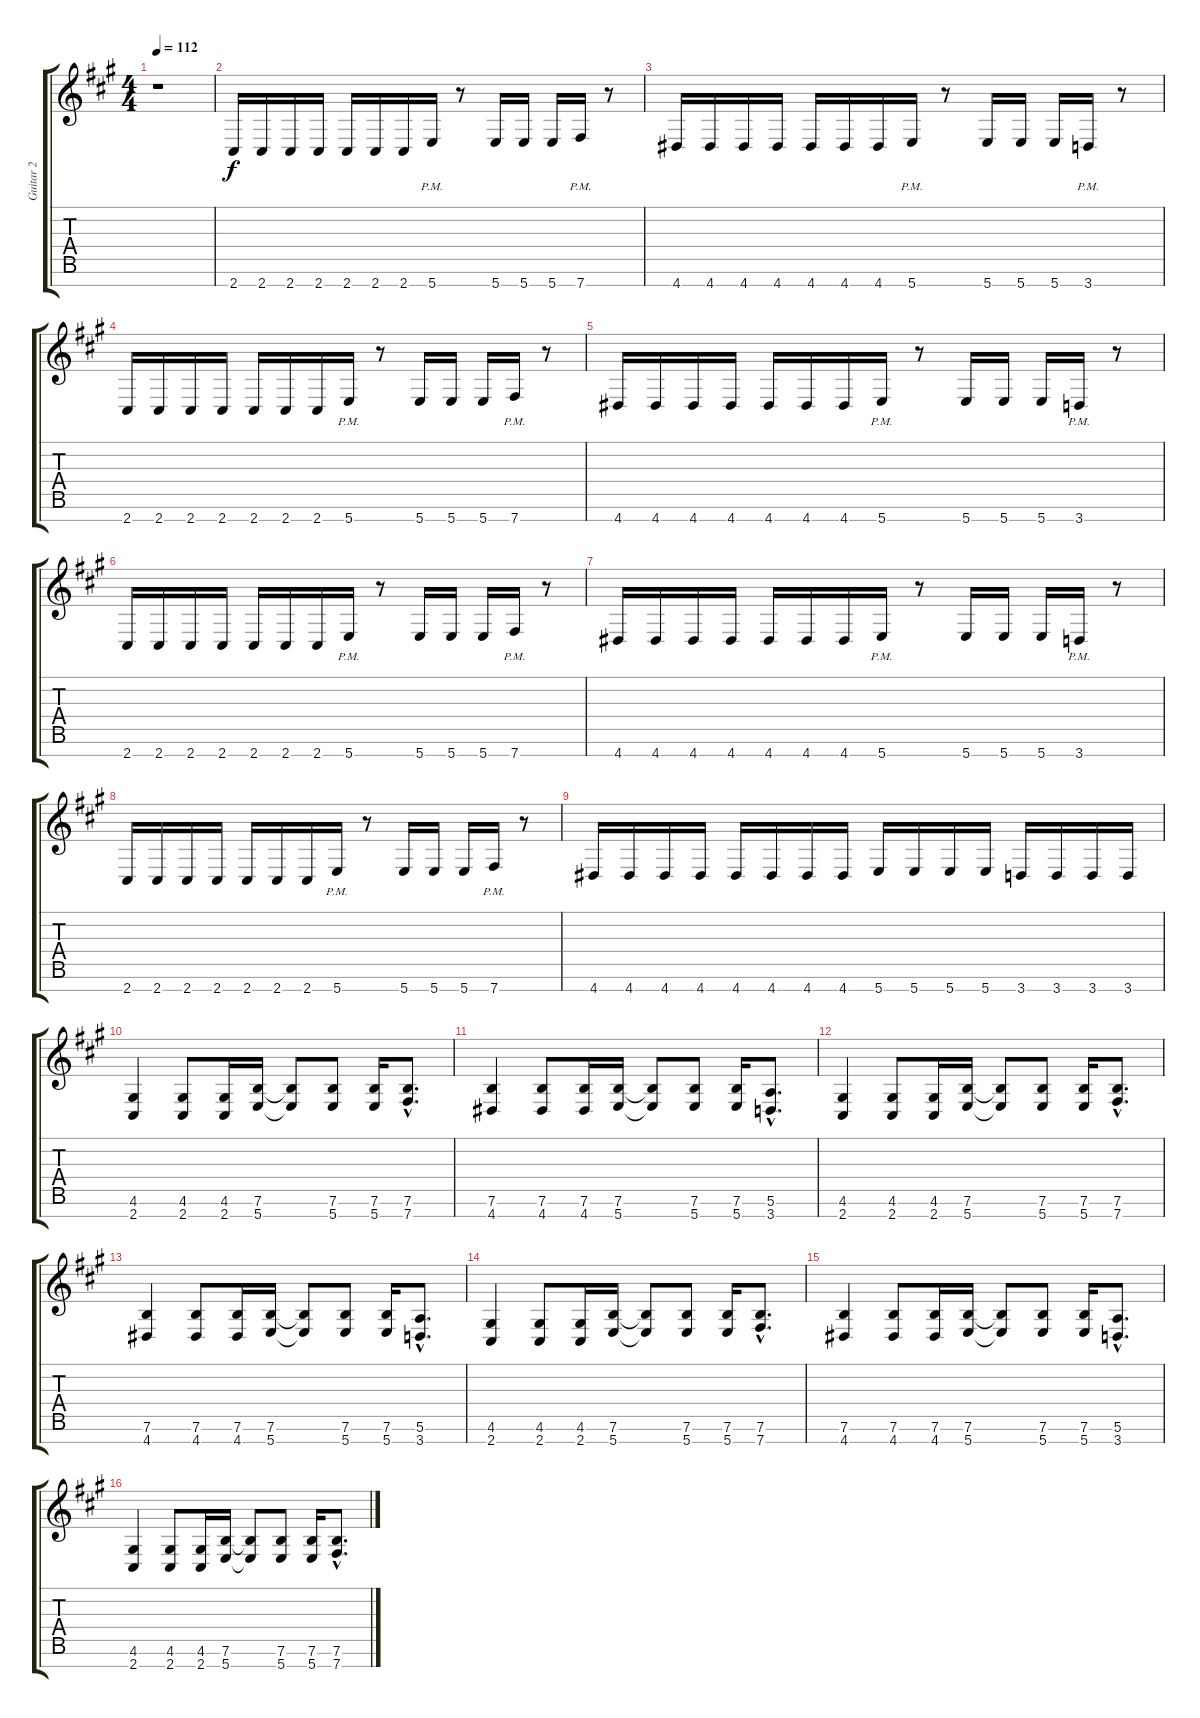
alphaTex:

\track ("Guitar 2" "Guitar 2") {instrument overdrivenguitar}
\staff {score tabs}
\tuning (E4 B3 G3 D3 A2 E2 B1) {hide}
\ts (4 4)
\tempo 112
\clef g2
\ks f#minor
r.1{dy f instrument overdrivenguitar} |
2.7.16 2.7.16 2.7.16 2.7.16 2.7.16 2.7.16 2.7.16 5.7{pm}.16 r.8 5.7.16 5.7.16 5.7.16 7.7{pm}.16 r.8 |
4.7.16 4.7.16 4.7.16 4.7.16 4.7.16 4.7.16 4.7.16 5.7{pm}.16 r.8 5.7.16 5.7.16 5.7.16 3.7{pm}.16 r.8 |
2.7.16 2.7.16 2.7.16 2.7.16 2.7.16 2.7.16 2.7.16 5.7{pm}.16 r.8 5.7.16 5.7.16 5.7.16 7.7{pm}.16 r.8 |
4.7.16 4.7.16 4.7.16 4.7.16 4.7.16 4.7.16 4.7.16 5.7{pm}.16 r.8 5.7.16 5.7.16 5.7.16 3.7{pm}.16 r.8 |
2.7.16 2.7.16 2.7.16 2.7.16 2.7.16 2.7.16 2.7.16 5.7{pm}.16 r.8 5.7.16 5.7.16 5.7.16 7.7{pm}.16 r.8 |
4.7.16 4.7.16 4.7.16 4.7.16 4.7.16 4.7.16 4.7.16 5.7{pm}.16 r.8 5.7.16 5.7.16 5.7.16 3.7{pm}.16 r.8 |
2.7.16 2.7.16 2.7.16 2.7.16 2.7.16 2.7.16 2.7.16 5.7{pm}.16 r.8 5.7.16 5.7.16 5.7.16 7.7{pm}.16 r.8 |
4.7.16 4.7.16 4.7.16 4.7.16 4.7.16 4.7.16 4.7.16 4.7.16 5.7.16 5.7.16 5.7.16 5.7.16 3.7.16 3.7.16 3.7.16 3.7.16 |
(4.6 2.7).4 (4.6 2.7).8 (4.6 2.7).16 (7.6 5.7).16 (7.6{t} 5.7{t}).8 (7.6 5.7).8 (7.6 5.7).16 (7.6{hac} 7.7{hac}).8{d} |
(7.6 4.7).4 (7.6 4.7).8 (7.6 4.7).16 (7.6 5.7).16 (7.6{t} 5.7{t}).8 (7.6 5.7).8 (7.6 5.7).16 (5.6{hac} 3.7{hac}).8{d} |
(4.6 2.7).4 (4.6 2.7).8 (4.6 2.7).16 (7.6 5.7).16 (7.6{t} 5.7{t}).8 (7.6 5.7).8 (7.6 5.7).16 (7.6{hac} 7.7{hac}).8{d} |
(7.6 4.7).4 (7.6 4.7).8 (7.6 4.7).16 (7.6 5.7).16 (7.6{t} 5.7{t}).8 (7.6 5.7).8 (7.6 5.7).16 (5.6{hac} 3.7{hac}).8{d} |
(4.6 2.7).4 (4.6 2.7).8 (4.6 2.7).16 (7.6 5.7).16 (7.6{t} 5.7{t}).8 (7.6 5.7).8 (7.6 5.7).16 (7.6{hac} 7.7{hac}).8{d} |
(7.6 4.7).4 (7.6 4.7).8 (7.6 4.7).16 (7.6 5.7).16 (7.6{t} 5.7{t}).8 (7.6 5.7).8 (7.6 5.7).16 (5.6{hac} 3.7{hac}).8{d} |
(4.6 2.7).4 (4.6 2.7).8 (4.6 2.7).16 (7.6 5.7).16 (7.6{t} 5.7{t}).8 (7.6 5.7).8 (7.6 5.7).16 (7.6{hac} 7.7{hac}).8{d}
